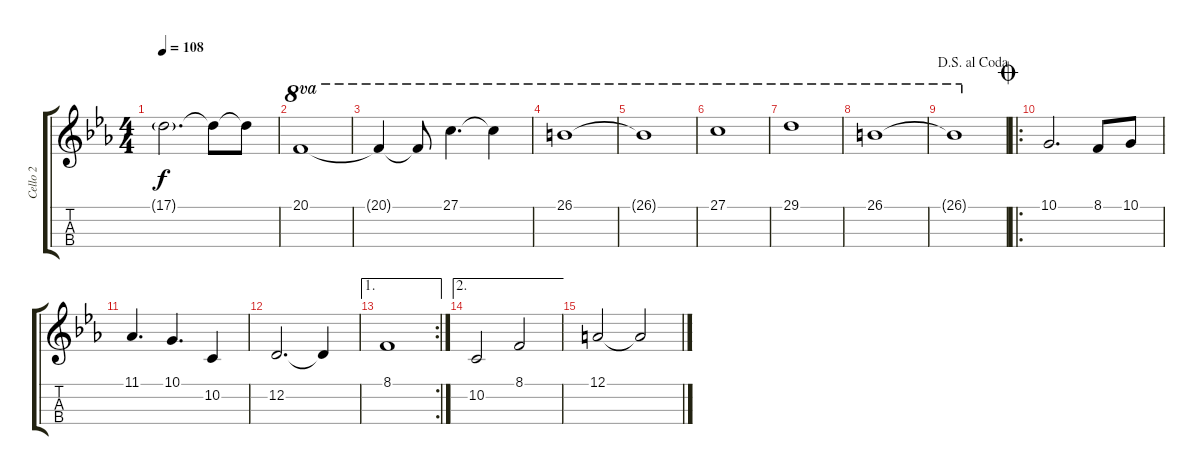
\track ("Cello 2" "Cello 2") {instrument cello}
\staff {score tabs}
\tuning (A3 D3 G2 C2) {hide}
\ts (4 4)
\tempo 108
\clef g2
\ks eb
17.1{g}.2{d dy f} 17.1{t}.8 17.1{t}.8 |
20.1.1{ot 8va} |
20.1{t}.4{ot 8va} 20.1{t}.8{ot 8va} 27.1.4{d ot 8va} 27.1{t}.4{ot 8va} |
26.1.1{ot 8va} |
26.1{t}.1{ot 8va} |
27.1.1{ot 8va} |
29.1.1{ot 8va} |
26.1.1{ot 8va} |
\jump dalsegnoalcoda
26.1{t}.1{ot 8va} |
\ro
\jump coda
10.1.2{d} 8.1.8 10.1.8 |
11.1.4{d} 10.1.4{d} 10.2.4 |
12.2.2{d} 12.2{t}.4 |
\ae 1
\rc 2
8.1.1 |
\ae 2
10.2.2 8.1.2 |
12.1.2 12.1{t}.2
